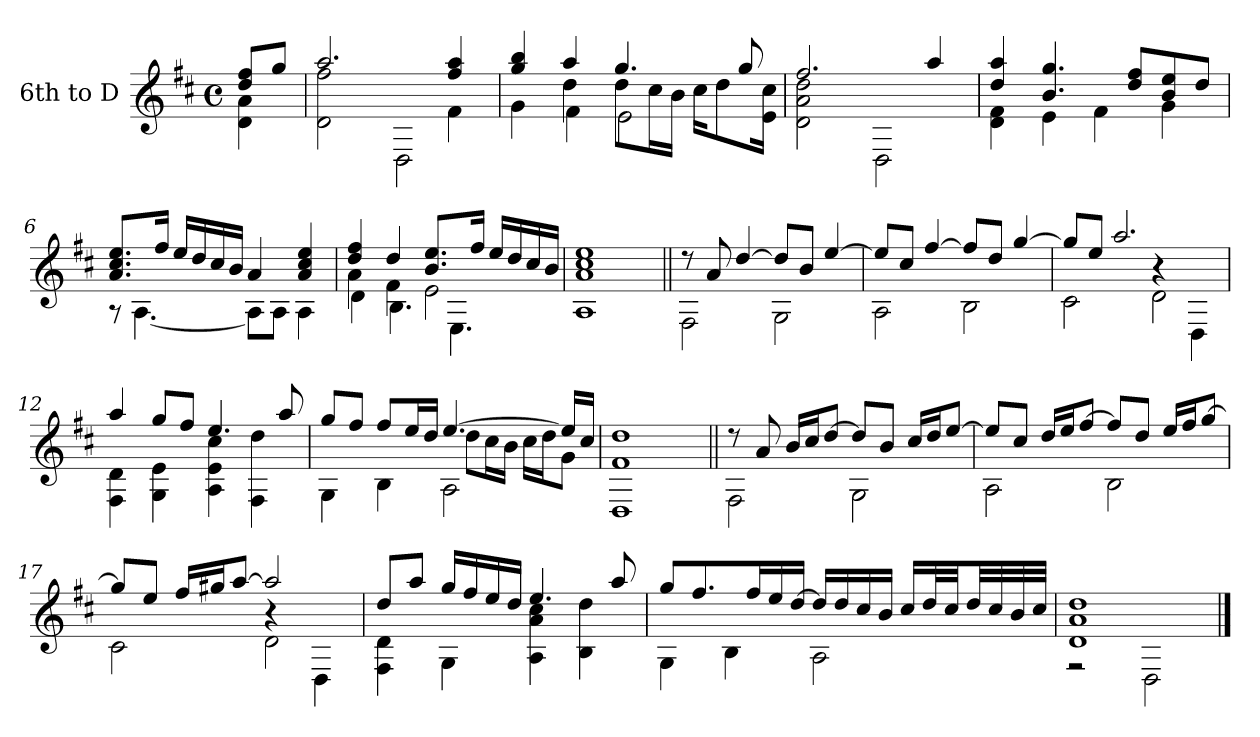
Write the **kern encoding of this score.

**kern
*part1
*staff1
*I"6th to D
!!LO:PB:g=z
*clefG2
*ITrd7c12
*k[f#c#]
*D:
*M4/4
*met(c)
*MM72
=1
*^
8di/ 8f#iL	4Di\ 4Ai
8gi/J	.
=2	=2
*	*^
2.ai/	2Di\ 2f#i	2ryy
.	4ryy	2DDi\
4f#i/ 4ai	4F#i\	.
=3	=3	=3
4gi/ 4bi	4ryy	4Gi\
4ai/	4di\	4F#i\
4.gi/	8di\L	2Ei\
.	16c#i\L	.
.	16Bi\JJ	.
.	16c#i\KL	.
.	8di\	.
8gi/	.	.
.	16Ei\ 16c#iJk	.
=4	=4	=4
2.f#i/	2Di\ 2Ai 2di	2ryy
.	2DDi\	2ryy
4ai/	.	.
*	*v	*v
=5	=5
4di/ 4ai	4Di\ 4F#i
4.Bi/ 4.gi	4Ei\
.	4F#i\
8di/ 8f#iL	.
8Bi/ 8ei	4Gi\
8di/J	.
!!LO:LB:g=z	!!
=6	=6
8.Ai/ 8.c#i 8.eiL	8r
.	[4.AAi\
16f#i/Jk	.
16ei/LL	.
16di/	.
16c#i/	.
16Bi/JJ	.
4Ai/	8AAi\L]
.	8AAi\J
4Ai/ 4c#i 4ei	4AAi\
=7	=7
*	*^
4di/ 4f#i	4Ai\	4Di\
4di/	4F#i\	4.BBi\
8.Bi/ 8.eiL	2Ei\	.
.	.	4.EEi\
16f#i/Jk	.	.
16ei/LL	.	.
16di/	.	.
16c#i/	.	.
16Bi/JJ	.	.
*	*v	*v
=8	=8
1Ai 1c#i 1ei	1AAi
=9||	=9||
8r	2FF#i\
8Ai/	.
[4di/	.
8di/L]	2GGi\
8Bi/J	.
[4ei/	.
!!LO:LB:g=z	!!
=10	=10
8ei/L]	2AAi\
8c#i/J	.
[4f#i/	.
8f#i/L]	2BBi\
8di/J	.
[4gi/	.
=11	=11
*	*^
8gi/L]	2C#i\	2ryy
8ei/J	.	.
2.ai/	.	.
.	2Di\	4r
.	.	4DDi\
*	*v	*v
=12	=12
4ai/	4FF#i\ 4Di
8gi/L	4GGi\ 4Ei
8f#i/J	.
4.ei/	4AAi\ 4Ei 4c#i
.	4FF#i\ 4di
8ai/	.
=13	=13
*	*^
8gi/L	4GGi\	2ryy
8f#i/J	.	.
8f#i/L	4BBi\	.
16ei/L	.	.
16di/JJ	.	.
[4.ei/	8di\L	2AAi\
.	16c#i\L	.
.	16Bi\JJ	.
.	16c#i\LL	.
.	16di\J	.
16ei/LL]	8Gi\J	.
16c#i/JJ	.	.
*	*v	*v
!!LO:LB:g=z
=14	=14
1F#i 1di	1DDi
=15||	=15||
8r	2FF#i\
8Ai/	.
16Bi/LL	.
16c#i/J	.
[8di/J	.
8di/L]	2GGi\
8Bi/J	.
16c#i/LL	.
16di/J	.
[8ei/J	.
=16	=16
8ei/L]	2AAi\
8c#i/J	.
16di/LL	.
16ei/J	.
[8f#i/J	.
8f#i/L]	2BBi\
8di/J	.
16ei/LL	.
16f#i/J	.
[8gi/J	.
=17	=17
*	*^
8gi/L]	2C#i\	2ryy
8ei/J	.	.
16f#i/LL	.	.
16g#Xi/J	.	.
[8ai/J	.	.
2ai/]	2Di\	4r
.	.	4DDi\
*	*v	*v
!!LO:LB:g=z
=18	=18
8di/L	4FF#i\ 4Di
8ai/J	.
16gi/LL	4GGi\
16f#i/	.
16ei/	.
16di/JJ	.
4.ei/	4AAi\ 4Ai 4c#i
.	4BBi\ 4di
8ai/	.
=19	=19
8gi/L	4GGi\
8.f#i/	.
.	4BBi\
16f#i/L	.
16ei/	.
[16di/JJ	.
16di/LL]	2AAi\
16di/	.
16c#i/	.
16Bi/JJ	.
16c#i/LL	.
32di/L	.
32c#i/JJ	.
32di/LL	.
32c#i/	.
32Bi/	.
32c#i/JJJ	.
=20	=20
1Di 1Ai 1di	2r
.	2DDi\
*v	*v
==
*-
